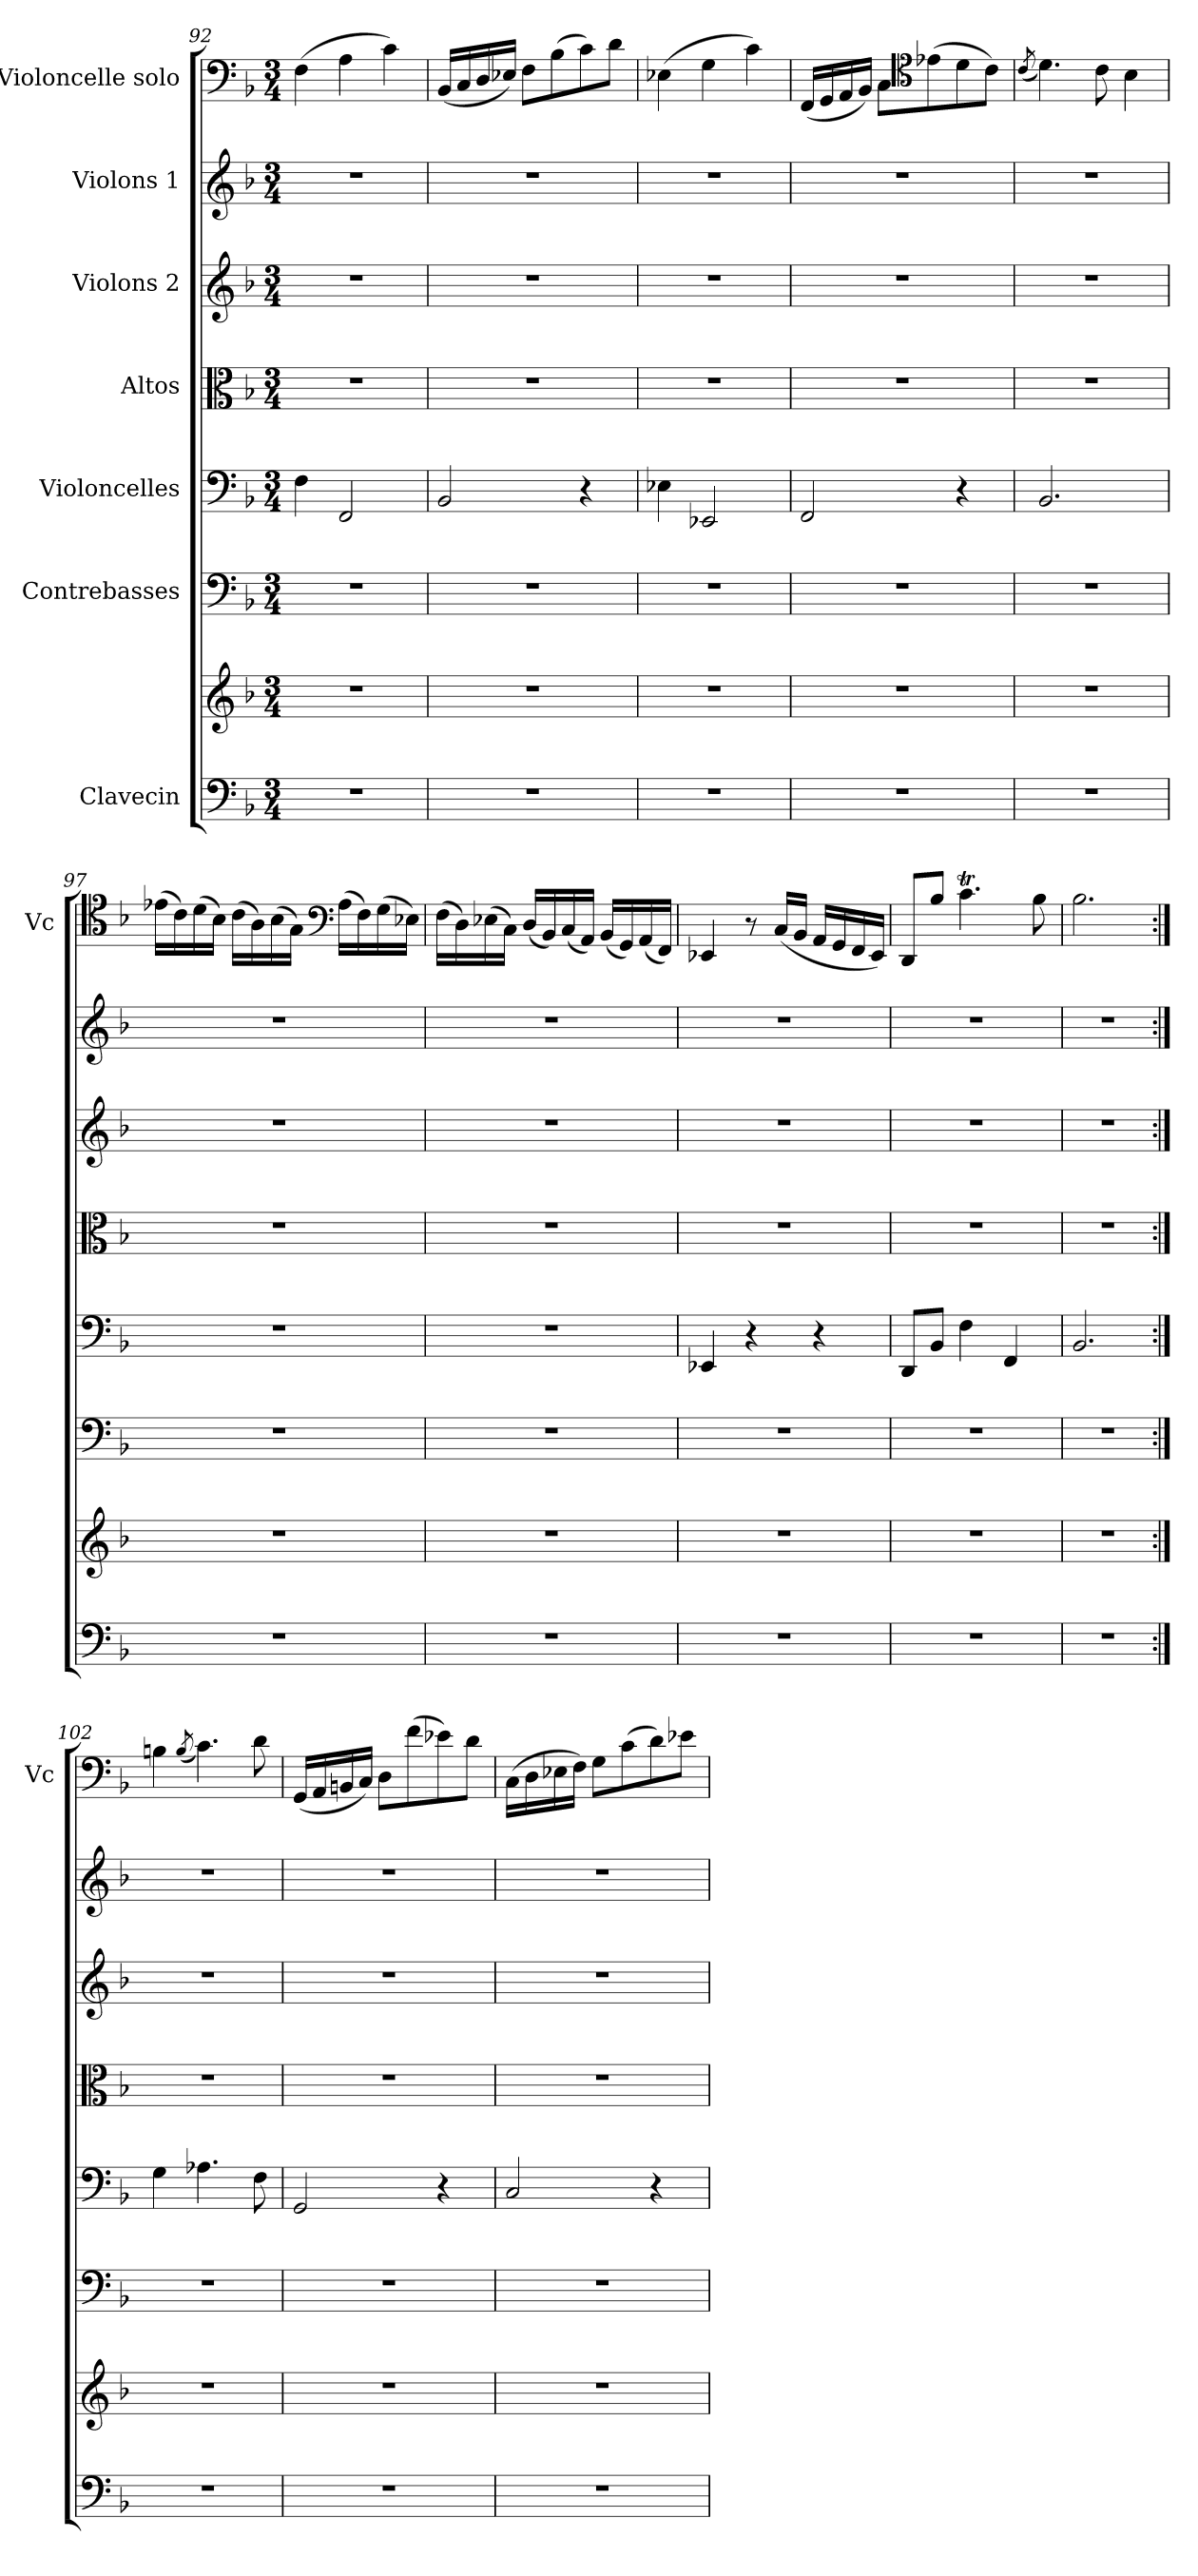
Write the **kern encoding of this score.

**kern	**kern	**kern	**kern	**kern	**kern	**kern	**kern
*part7	*part7	*part6	*part5	*part4	*part3	*part2	*part1
*staff8	*staff7	*staff6	*staff5	*staff4	*staff3	*staff2	*staff1
*I"Clavecin	*	*I"Contrebasses	*I"Violoncelles	*I"Altos	*I"Violons 2	*I"Violons 1	*I"Violoncelle solo
*	*	*	*	*	*	*	*I'Vc
*clefF4	*clefG2	*clefF4	*clefF4	*clefC3	*clefG2	*clefG2	*clefF4
*	*	*ITrd7c12	*	*	*	*	*
*k[b-]	*k[b-]	*k[b-]	*k[b-]	*k[b-]	*k[b-]	*k[b-]	*k[b-]
*M3/4	*M3/4	*M3/4	*M3/4	*M3/4	*M3/4	*M3/4	*M3/4
=92	=92	=92	=92	=92	=92	=92	=92
2.r	2.r	2.r	4F\	2.r	2.r	2.r	(>4F\
.	.	.	2FF/	.	.	.	4A\
.	.	.	.	.	.	.	4c\)
=93	=93	=93	=93	=93	=93	=93	=93
2.r	2.r	2.r	2BB-/	2.r	2.r	2.r	(<16BB-/LL
.	.	.	.	.	.	.	16C/
.	.	.	.	.	.	.	16D/
.	.	.	.	.	.	.	16E-X/JJ)
.	.	.	.	.	.	.	8F\L
.	.	.	.	.	.	.	(>8B-\
.	.	.	4r	.	.	.	8c\)
.	.	.	.	.	.	.	8d\J
!!LO:LB:g=z
=94	=94	=94	=94	=94	=94	=94	=94
2.r	2.r	2.r	4E-X\	2.r	2.r	2.r	(>4E-X\
.	.	.	2EE-X/	.	.	.	4G\
.	.	.	.	.	.	.	4c\)
=95	=95	=95	=95	=95	=95	=95	=95
2.r	2.r	2.r	2FF/	2.r	2.r	2.r	(<16FF/LL
.	.	.	.	.	.	.	16GG/
.	.	.	.	.	.	.	16AA/
.	.	.	.	.	.	.	16BB-/JJ)
.	.	.	.	.	.	.	8C\L
*	*	*	*	*	*	*	*clefC4
.	.	.	.	.	.	.	(>8e-X\
.	.	.	4r	.	.	.	8d\
.	.	.	.	.	.	.	8c\J)
=96	=96	=96	=96	=96	=96	=96	=96
.	.	.	.	.	.	.	(<8qc/
2.r	2.r	2.r	2.BB-/	2.r	2.r	2.r	4.d\)
.	.	.	.	.	.	.	8c\
.	.	.	.	.	.	.	4B-\
=97	=97	=97	=97	=97	=97	=97	=97
2.r	2.r	2.r	2.r	2.r	2.r	2.r	(>16e-X\LL
.	.	.	.	.	.	.	16c\)
.	.	.	.	.	.	.	(>16d\
.	.	.	.	.	.	.	16B-\JJ)
.	.	.	.	.	.	.	(>16c\LL
.	.	.	.	.	.	.	16A\)
.	.	.	.	.	.	.	(>16B-\
.	.	.	.	.	.	.	16G\JJ)
*	*	*	*	*	*	*	*clefF4
.	.	.	.	.	.	.	(>16A\LL
.	.	.	.	.	.	.	16F\)
.	.	.	.	.	.	.	(>16G\
.	.	.	.	.	.	.	16E-X\JJ)
=98	=98	=98	=98	=98	=98	=98	=98
2.r	2.r	2.r	2.r	2.r	2.r	2.r	(>16F\LL
.	.	.	.	.	.	.	16D\)
.	.	.	.	.	.	.	(>16E-X\
.	.	.	.	.	.	.	16C\JJ)
.	.	.	.	.	.	.	(<16D/LL
.	.	.	.	.	.	.	16BB-/)
.	.	.	.	.	.	.	(<16C/
.	.	.	.	.	.	.	16AA/JJ)
.	.	.	.	.	.	.	(<16BB-/LL
.	.	.	.	.	.	.	16GG/)
.	.	.	.	.	.	.	(<16AA/
.	.	.	.	.	.	.	16FF/JJ)
!!LO:PB:g=z
=99	=99	=99	=99	=99	=99	=99	=99
2.r	2.r	2.r	4EE-X/	2.r	2.r	2.r	4EE-X/
.	.	.	4r	.	.	.	8r
.	.	.	.	.	.	.	(<16C/LL
.	.	.	.	.	.	.	16BB-/JJ
.	.	.	4r	.	.	.	16AA/LL
.	.	.	.	.	.	.	16GG/
.	.	.	.	.	.	.	16FF/
.	.	.	.	.	.	.	16EE-/JJ)
=100	=100	=100	=100	=100	=100	=100	=100
2.r	2.r	2.r	8DD/L	2.r	2.r	2.r	8DD/L
.	.	.	8BB-/J	.	.	.	8B-/J
.	.	.	4F\	.	.	.	4.cT\
.	.	.	4FF/	.	.	.	.
.	.	.	.	.	.	.	8B-\
=101	=101	=101	=101	=101	=101	=101	=101
2.r	2.r	2.r	2.BB-/	2.r	2.r	2.r	2.B-\
=102:|!	=102:|!	=102:|!	=102:|!	=102:|!	=102:|!	=102:|!	=102:|!
2.r	2.r	2.r	4G\	2.r	2.r	2.r	4Bn\
.	.	.	.	.	.	.	(<8qB/
.	.	.	4.A-X\	.	.	.	4.c\)
.	.	.	8F\	.	.	.	8d\
=103	=103	=103	=103	=103	=103	=103	=103
2.r	2.r	2.r	2GG/	2.r	2.r	2.r	(<16GG/LL
.	.	.	.	.	.	.	16AA/
.	.	.	.	.	.	.	16BBn/
.	.	.	.	.	.	.	16C/JJ)
.	.	.	.	.	.	.	8D\L
.	.	.	.	.	.	.	(>8f\
.	.	.	4r	.	.	.	8e-X\)
.	.	.	.	.	.	.	8d\J
=104	=104	=104	=104	=104	=104	=104	=104
2.r	2.r	2.r	2C/	2.r	2.r	2.r	(>16C\LL
.	.	.	.	.	.	.	16D\
.	.	.	.	.	.	.	16E-X\
.	.	.	.	.	.	.	16F\JJ)
.	.	.	.	.	.	.	8G\L
.	.	.	.	.	.	.	(>8c\
.	.	.	4r	.	.	.	8d\)
.	.	.	.	.	.	.	8e-X\J
=	=	=	=	=	=	=	=
*-	*-	*-	*-	*-	*-	*-	*-
